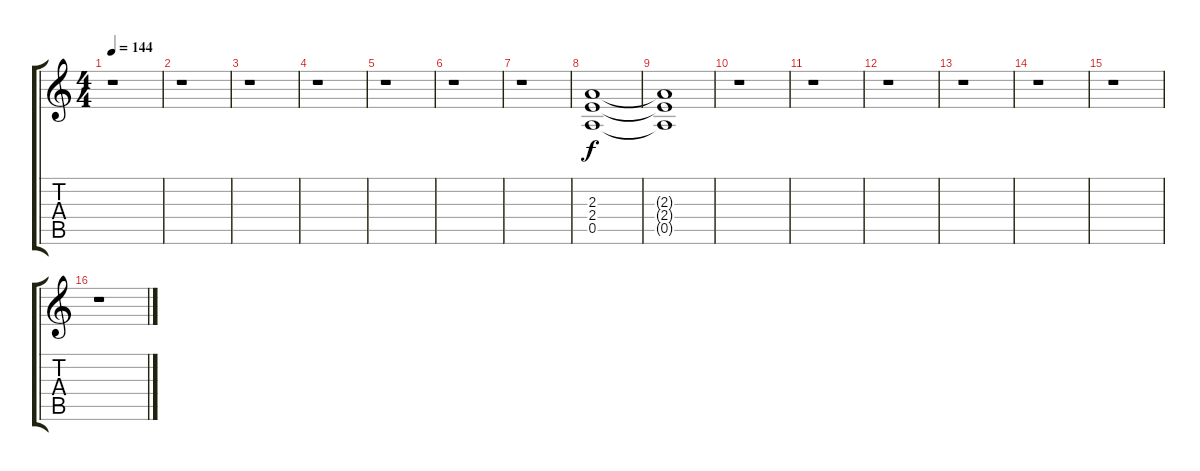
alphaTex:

\track "" {instrument distortionguitar}
\staff {score tabs}
\tuning (E4 B3 G3 D3 A2 E2) {hide}
\ts (4 4)
\tempo 144
\clef g2
\ks c
r.1{dy f instrument distortionguitar} |
r.1 |
r.1 |
r.1 |
r.1 |
r.1 |
r.1 |
(2.3 2.4 0.5).1 |
(2.3{t} 2.4{t} 0.5{t}).1 |
r.1 |
r.1 |
r.1 |
r.1 |
r.1 |
r.1 |
r.1
